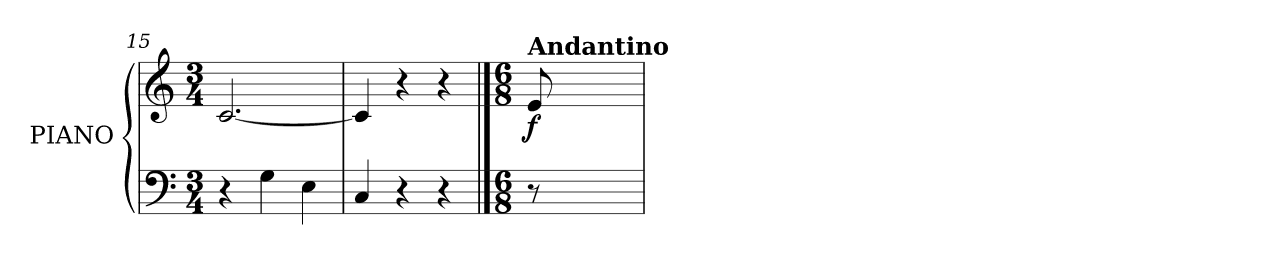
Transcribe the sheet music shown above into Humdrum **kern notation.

**kern	**kern	**dynam
*part1	*part1	*part1
*staff2	*staff1	*staff1/2
*I"PIANO	*	*
*I'Pno.	*	*
*clefF4	*clefG2	*
*k[]	*k[]	*
*M3/4	*M3/4	*
=15	=15	=15
4r	[2.c/	.
4G\	.	.
4E\	.	.
=16	=16	=16
4C/	4c/]	.
4r	4r	.
4r	4r	.
!!LO:LB:g=z
==1	==1	==1
*M6/8	*M6/8	*
!	!LO:TX:a:B:t=Andantino	!
!	!	!LO:DY:b
8r	8e/	f
=	=	=
*-	*-	*-
